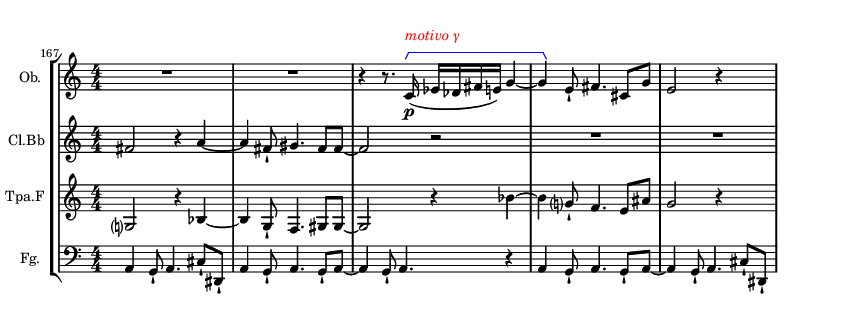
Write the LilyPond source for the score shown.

\version "2.10.33"

\include "../config/lib.ly"

#(set-global-staff-size 12.5)

global = {
  \override Staff.HorizontalBracket #'color = #blue
  \override Staff.VerticalAxisGroup #'minimum-Y-extent = #'(-7 . 3)
  \time 4/4
  \set Score.currentBarNumber = #167
  \bar ""
  \bracketUp
  \override Staff.TimeSignature #'style = #'()
  \set Score.markFormatter = #format-mark-box-letters
  \override Score.MetronomeMark #'padding = #6
  s1*4/4*5
}

oboe = {
  \relative c' {
    R1*2
    %% preparação com retrogradação de #s(5 3 4 1 2 0)
    \override TextScript #'color = #red
    \override TextScript #'extra-offset = #'( 0 . 1 )
    r4 r8. c16\p(^\startGroup^\markup{\italic{motivo #(ly:export (ly:wide-char->utf-8 #x3B3))}} ees des fis e) g4~
    g\stopGroup e8\st fis4. cis8 g'
    e2 r4 s
  }
}

clarinete = {
  \relative c' {
    e2 r4 g4~
    g e8\st fis4. e8 e~
    e2 r2
    R1*2
  }
}

trompa = {
  \relative c {
    c?2 r4 ees4~
    ees c8\st bes4. cis8 cis~
    cis2 r4 ees'4~
    %% junto com oboé
    ees c?8\st bes4. a8 dis
    c2 r4 s
  }
}

fagote = {
  \clef bass
  \relative c {
    a4 g8\st a4. cis8\st dis,\st
    a'4 g8\st a4. g8\st a~
    a4 g8\st a4. r4

    a4 g8\st a4. g8\st a~
    a4 g8\st a4. cis8\st dis,\st
  }
}

\score {
  \new StaffGroup <<
    \new Staff <<
      \set Staff.instrumentName = \markup {\hcenter-in #5 "Ob. "}
      \global
      \oboe
    >>
    \new Staff <<
      \set Staff.instrumentName = \markup {\hcenter-in #5 "Cl.Bb "}
      \global
      \transposition bes
      \transpose c d {
        \clarinete
      }
    >>
    \new Staff <<
      \set Staff.instrumentName = \markup {\hcenter-in #5 "Tpa.F "}
      \global
      \transposition f
      \transpose c g {
        \trompa
      }
    >>
    \new Staff <<
      \set Staff.instrumentName = \markup {\hcenter-in #5 "Fg. "}
      \global
      \fagote
    >>
  >>
  \layout {
    \context {
      \Staff \consists "Horizontal_bracket_engraver"
    }
  }
}
\paper {
  paper-width = 14.6\cm
  paper-height = 6\cm
  line-width = 13.5\cm
  head-separation = 0\cm
  left-margin = 1\cm
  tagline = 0
  indent = #0
}
